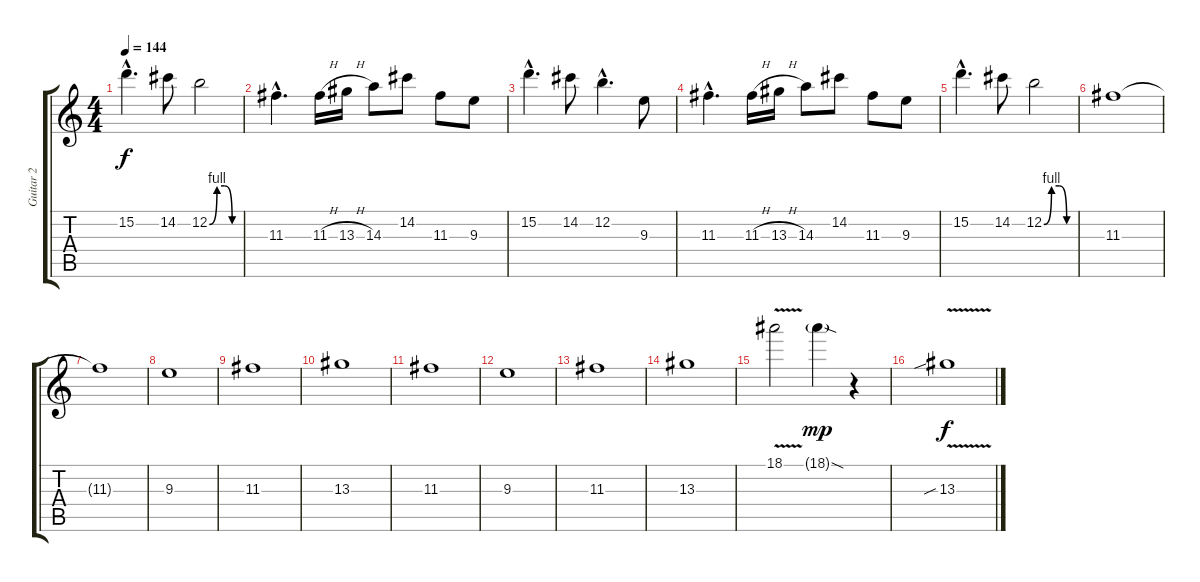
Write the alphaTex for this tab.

\track ("Guitar 2" "Guitar 2") {instrument distortionguitar}
\staff {score tabs}
\tuning (E4 B3 G3 D3 A2 E2) {hide}
\ts (4 4)
\tempo 144
\clef g2
\ks c
15.2{hac}.4{d dy f} 14.2.8 12.2{be (custom 0 0 15 4 30 4 45 0 60 0)}.2 |
11.3{hac}.4{d} 11.3{h}.16 13.3{h}.16 14.3.8 14.2.8 11.3.8 9.3.8 |
15.2{hac}.4{d} 14.2.8 12.2{hac}.4{d} 9.3.8 |
11.3{hac}.4{d} 11.3{h}.16 13.3{h}.16 14.3.8 14.2.8 11.3.8 9.3.8 |
15.2{hac}.4{d} 14.2.8 12.2{be (custom 0 0 15 4 30 4 45 0 60 0)}.2 |
11.3.1 |
11.3{t}.1 |
9.3.1 |
11.3.1 |
13.3.1 |
11.3.1 |
9.3.1 |
11.3.1 |
13.3.1 |
18.1{v}.2 18.1{sod g}.4{dy mp} r.4 |
13.3{v sib}.1{dy f}
